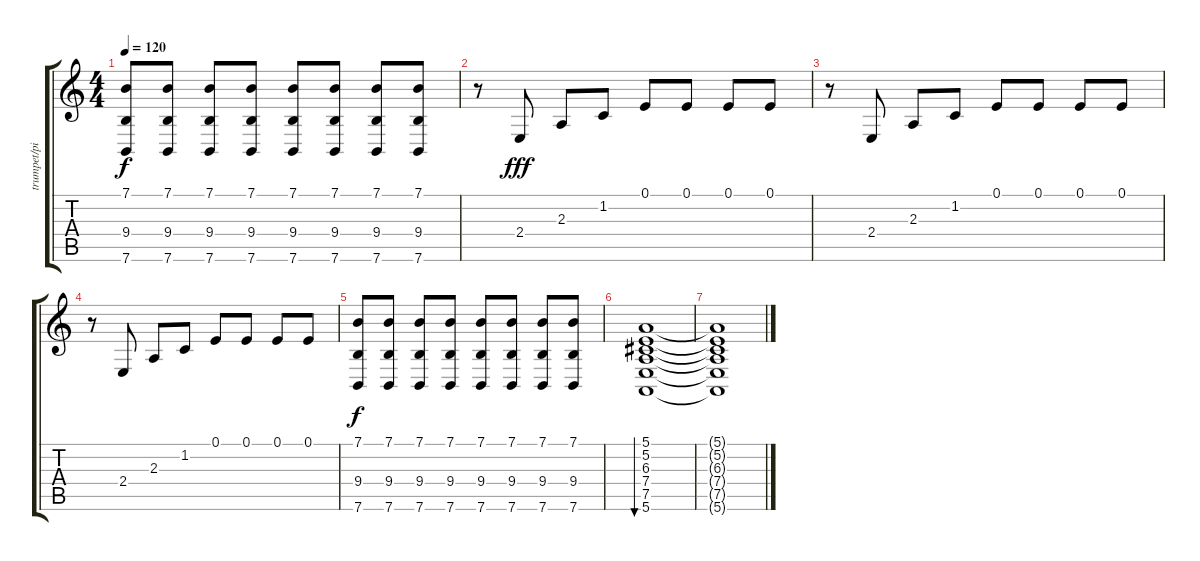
\track ("trumpet/piano" "trumpet/pi") {instrument trumpet}
\staff {score tabs}
\tuning (E4 B3 G3 D3 A2 E2) {hide}
\ts (4 4)
\tempo 120
\clef g2
\ks c
(7.1 9.4 7.6).8{dy f} (7.1 9.4 7.6).8 (7.1 9.4 7.6).8 (7.1 9.4 7.6).8 (7.1 9.4 7.6).8 (7.1 9.4 7.6).8 (7.1 9.4 7.6).8 (7.1 9.4 7.6).8 |
r.8{instrument acousticgrandpiano} 2.4.8{dy fff} 2.3.8 1.2.8 0.1.8 0.1.8 0.1.8 0.1.8 |
r.8{instrument acousticgrandpiano} 2.4.8 2.3.8 1.2.8 0.1.8 0.1.8 0.1.8 0.1.8 |
r.8{instrument acousticgrandpiano} 2.4.8 2.3.8 1.2.8 0.1.8 0.1.8 0.1.8 0.1.8 |
(7.1 9.4 7.6).8{dy f} (7.1 9.4 7.6).8 (7.1 9.4 7.6).8 (7.1 9.4 7.6).8 (7.1 9.4 7.6).8 (7.1 9.4 7.6).8 (7.1 9.4 7.6).8 (7.1 9.4 7.6).8 |
(5.1 5.2 6.3 7.4 7.5 5.6).1{bu 480 instrument acousticguitarnylon} |
(5.1{t} 5.2{t} 6.3{t} 7.4{t} 7.5{t} 5.6{t}).1
